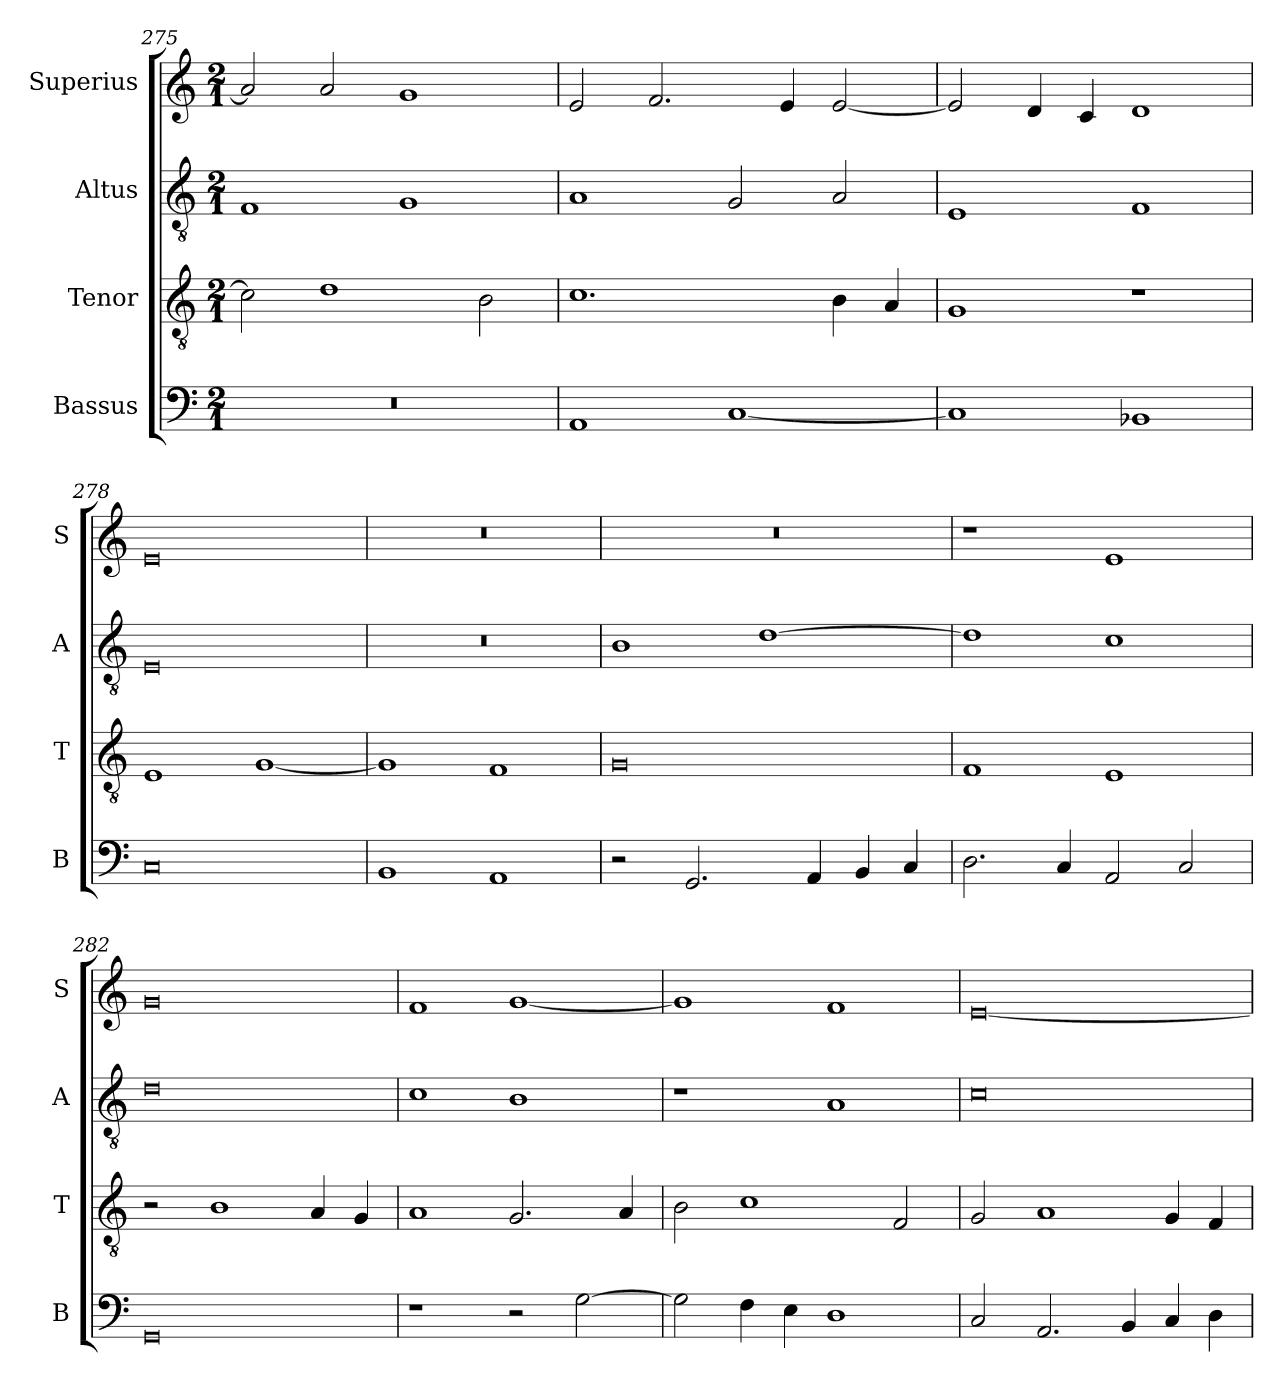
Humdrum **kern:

**kern	**kern	**kern	**kern
*part4	*part3	*part2	*part1
*staff4	*staff3	*staff2	*staff1
*I"Bassus	*I"Tenor	*I"Altus	*I"Superius
*I'B	*I'T	*I'A	*I'S
*clefF4	*clefGv2	*clefGv2	*clefG2
*k[]	*k[]	*k[]	*k[]
*C:	*C:	*C:	*C:
*M2/1	*M2/1	*M2/1	*M2/1
=275	=275	=275	=275
0r	2c]	1F	2a]
.	1d	.	2a
.	.	1G	1g
.	2B	.	.
=276	=276	=276	=276
1AA	1.c	1A	2e
.	.	.	2.f
[1C	.	2G	.
.	.	.	4e
.	4B	2A	[2e
.	4A	.	.
=277	=277	=277	=277
1C]	1G	1E	2e]
.	.	.	4d
.	.	.	4c
1BB-X	1r	1F	1d
=278	=278	=278	=278
0C	1E	0E	0e
.	[1G	.	.
=279	=279	=279	=279
1BB	1G]	0r	0r
1AA	1F	.	.
=280	=280	=280	=280
2r	0G	1B	0r
2.GG	.	.	.
.	.	[1d	.
4AA	.	.	.
4BB	.	.	.
4C	.	.	.
=281	=281	=281	=281
2.D	1F	1d]	1r
4C	.	.	.
2AA	1E	1c	1e
2C	.	.	.
=282	=282	=282	=282
0GG	2r	0d	0g
.	1B	.	.
.	4A	.	.
.	4G	.	.
=283	=283	=283	=283
1r	1A	1c	1f
2r	2.G	1B	[1g
[2G	.	.	.
.	4A	.	.
=284	=284	=284	=284
2G]	2B	1r	1g]
4F	1c	.	.
4E	.	.	.
1D	.	1A	1f
.	2F	.	.
=285	=285	=285	=285
2C	2G	0c	[0e
2.AA	1A	.	.
4BB	.	.	.
4C	4G	.	.
4D	4F	.	.
=	=	=	=
*-	*-	*-	*-
